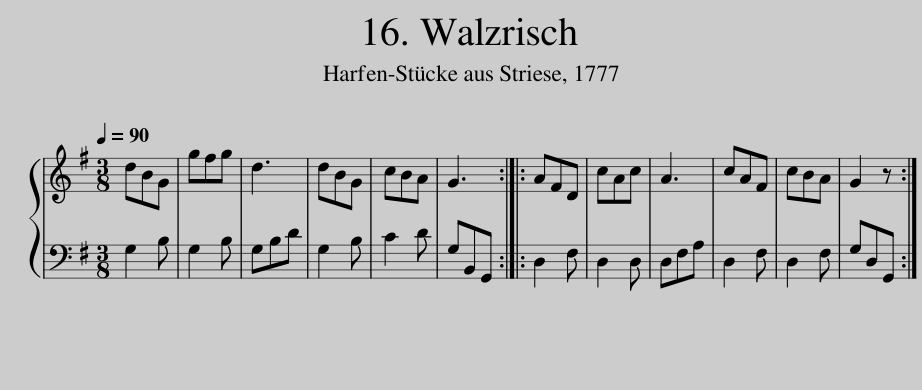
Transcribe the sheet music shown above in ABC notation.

X:1
%%score { 1 | 2 }
L:1/8
Q:1/4=90
M:3/8
I:linebreak $
K:G
V:1 treble
V:2 bass
V:1
 dBG | gfg | d3 | dBG | cBA | %5
 G3 :: AFD | cAc | A3 | cAF | %10
 cBA | G2 z :| %12
V:2
 G,2 B, | G,2 B, | G,B,D | G,2 B, | C2 D | %5
 G,B,,G,, :: D,2 F, | D,2 D, | D,F,A, | D,2 F, | %10
 D,2 F, | G,D,G,, :| %12
